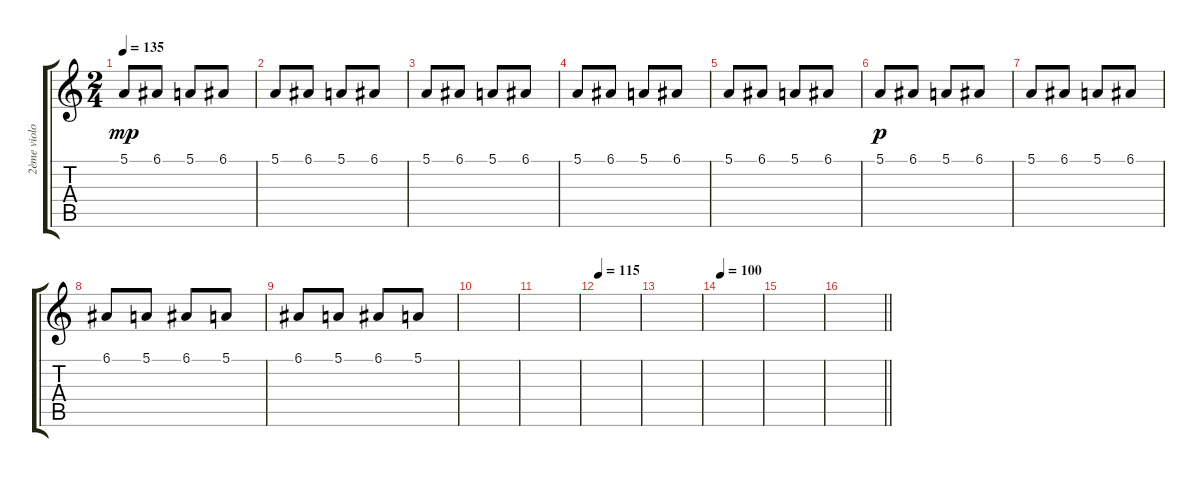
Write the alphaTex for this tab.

\track ("2ème violon 2" "2ème violo") {instrument violin}
\staff {score tabs}
\tuning (E4 B3 G3 D3 A2 E2) {hide}
\ts (2 4)
\tempo 135
\clef g2
\ks c
5.1.8{dy mp} 6.1.8 5.1.8 6.1.8 |
5.1.8 6.1.8 5.1.8 6.1.8 |
5.1.8 6.1.8 5.1.8 6.1.8 |
5.1.8 6.1.8 5.1.8 6.1.8 |
5.1.8 6.1.8 5.1.8 6.1.8 |
5.1.8{dy p} 6.1.8 5.1.8 6.1.8 |
5.1.8 6.1.8 5.1.8 6.1.8 |
6.1.8 5.1.8 6.1.8 5.1.8 |
6.1.8 5.1.8 6.1.8 5.1.8 |
|
|
\tempo 115
|
|
\tempo 100
|
|
\barLineRight lightlight
